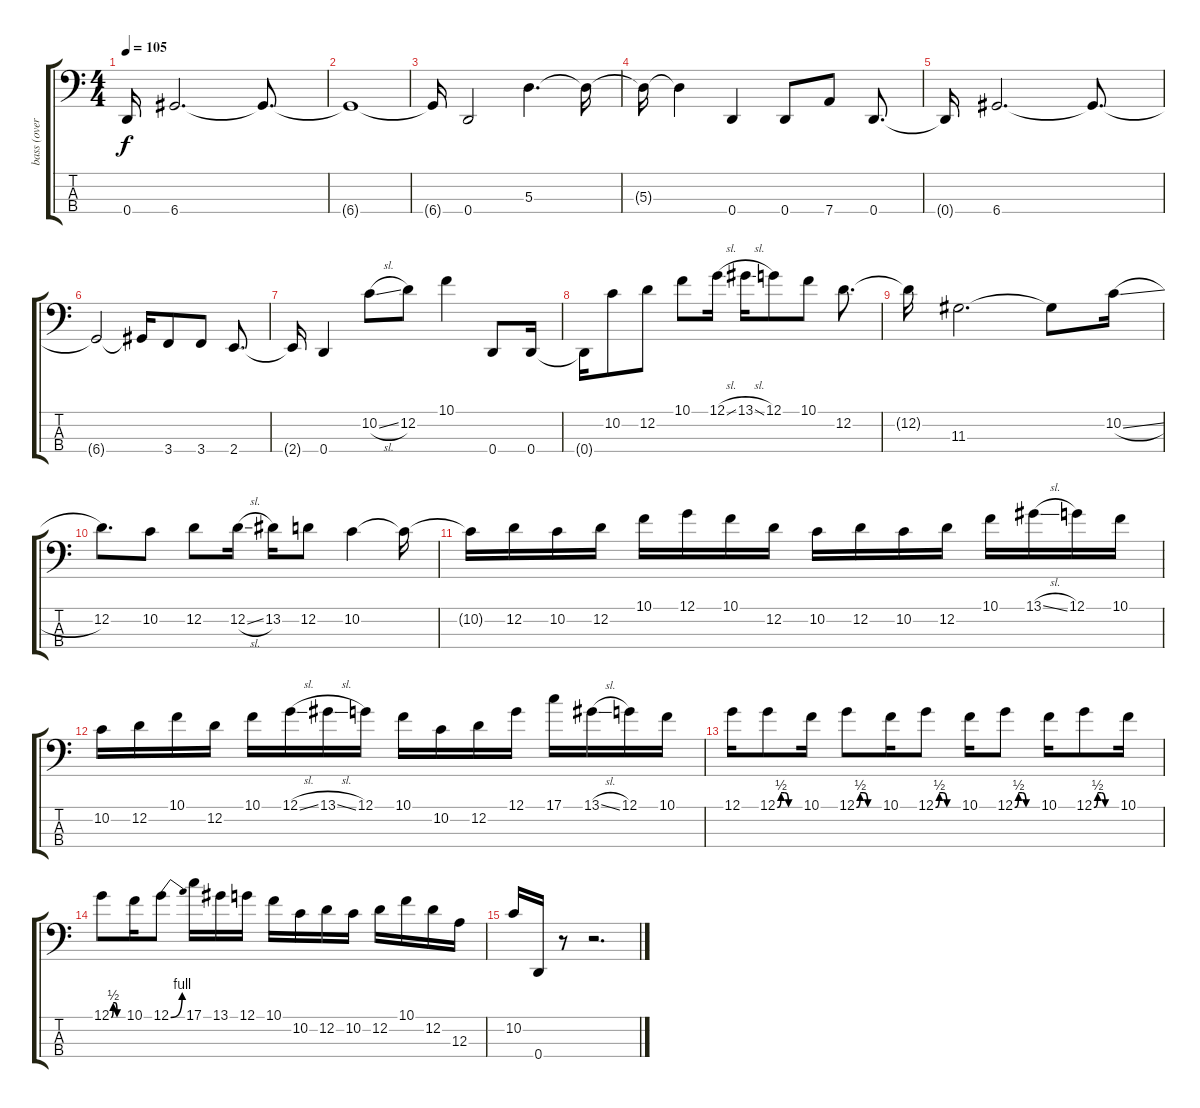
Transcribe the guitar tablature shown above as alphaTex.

\track ("bass (overdub)" "bass (over") {instrument electricbassfinger}
\staff {score tabs}
\tuning (G2 D2 A1 D1) {hide}
\ts (4 4)
\tempo 105
\clef f4
\ks c
0.4{t}.16{dy f} 6.4.2{d} 6.4{t}.8{d} |
6.4{t}.1 |
6.4{t}.16 0.4.2 5.3.4{d} 5.3{t}.16 |
5.3{t}.16 5.3{t}.4 0.4.4 0.4.8 7.4.8 0.4.8{d} |
0.4{t}.16 6.4.2{d} 6.4{t}.8{d} |
6.4{t}.2 6.4{t}.16 3.4.8 3.4.8 2.4.8{d} |
2.4{t}.16 0.4.4 10.2{sl}.8 12.2.8 10.1.4 0.4.8 0.4.16 |
0.4{t}.16 10.2.8 12.2.8 10.1.8 12.1{sl}.16 13.1{sl}.16 12.1.8 10.1.8 12.2.8{d} |
12.2{t}.16 11.3.2{d} 11.3{t}.8 10.2{sl}.16 |
12.2.8{d} 10.2.8 12.2.8 12.2{sl}.16 13.2.16 12.2.8 10.2.4 10.2{t}.16 |
10.2{t}.16 12.2.16 10.2.16 12.2.16 10.1.16 12.1.16 10.1.16 12.2.16 10.2.16 12.2.16 10.2.16 12.2.16 10.1.16 13.1{sl}.16 12.1.16 10.1.16 |
10.2.16 12.2.16 10.1.16 12.2.16 10.1.16 12.1{sl}.16 13.1{sl}.16 12.1.16 10.1.16 10.2.16 12.2.16 12.1.16 17.1.16 13.1{sl}.16 12.1.16 10.1.16 |
12.1.16 12.1{be (custom 0 0 10 2 20 2 30 0 60 0)}.8 10.1.16 12.1{be (custom 0 0 10 2 20 2 30 0 60 0)}.8 10.1.16 12.1{be (custom 0 0 10 2 20 2 30 0 60 0)}.8 10.1.16 12.1{be (custom 0 0 10 2 20 2 30 0 60 0)}.8 10.1.16 12.1{be (custom 0 0 10 2 20 2 30 0 60 0)}.8 10.1.16 |
12.1{be (custom 0 0 10 2 20 2 30 0 60 0)}.8 10.1.16 12.1{be (bend 0 0 60 4)}.8 17.1.16 13.1.16 12.1.16 10.1.16 10.2.16 12.2.16 10.2.16 12.2.16 10.1.16 12.2.16 12.3.16 |
10.2.16 0.4.16 r.8 r.2{d}
